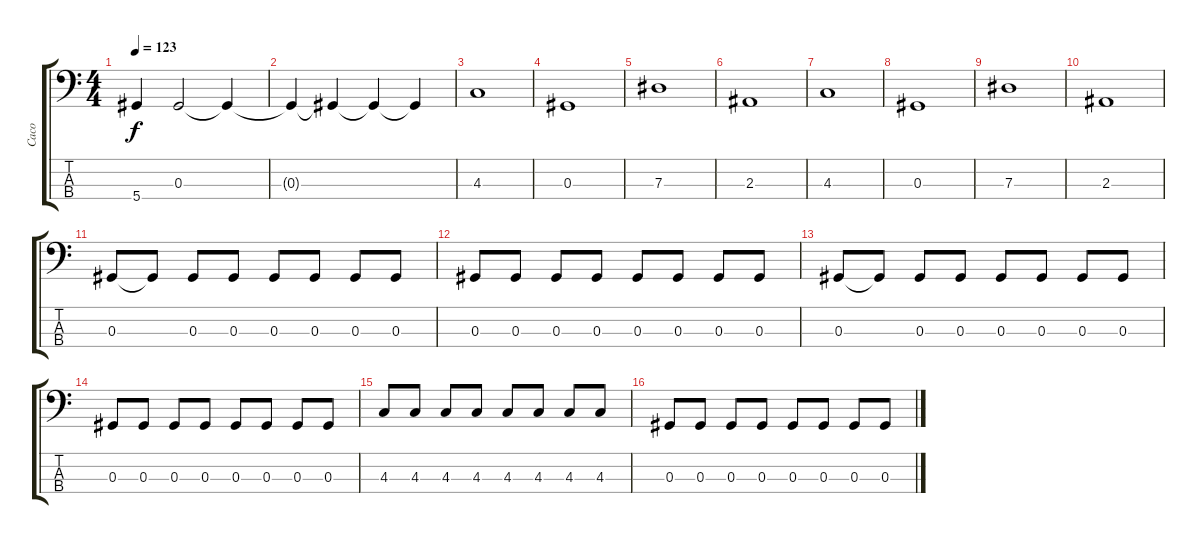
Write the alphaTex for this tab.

\track ("Caco" "Caco") {instrument electricbassfinger}
\staff {score tabs}
\tuning (Gb2 Db2 Ab1 Eb1) {hide}
\ts (4 4)
\tempo 123
\clef f4
\ks c
5.4.4{dy f} 0.3.2 0.3{t}.4{volume 7} |
0.3{t}.4{volume 6} 0.3{t}.4{volume 5} 0.3{t}.4{volume 3} 0.3{t}.4{volume 1} |
4.3.1{volume 13} |
0.3.1 |
7.3.1 |
2.3.1 |
4.3.1 |
0.3.1 |
7.3.1 |
2.3.1 |
0.3.8{volume 16} 0.3{t}.8 0.3.8 0.3.8 0.3.8 0.3.8 0.3.8 0.3.8 |
0.3.8 0.3.8 0.3.8 0.3.8 0.3.8 0.3.8 0.3.8 0.3.8 |
0.3.8 0.3{t}.8 0.3.8 0.3.8 0.3.8 0.3.8 0.3.8 0.3.8 |
0.3.8 0.3.8 0.3.8 0.3.8 0.3.8 0.3.8 0.3.8 0.3.8 |
4.3.8 4.3.8 4.3.8 4.3.8 4.3.8 4.3.8 4.3.8 4.3.8 |
0.3.8 0.3.8 0.3.8 0.3.8 0.3.8 0.3.8 0.3.8 0.3.8
